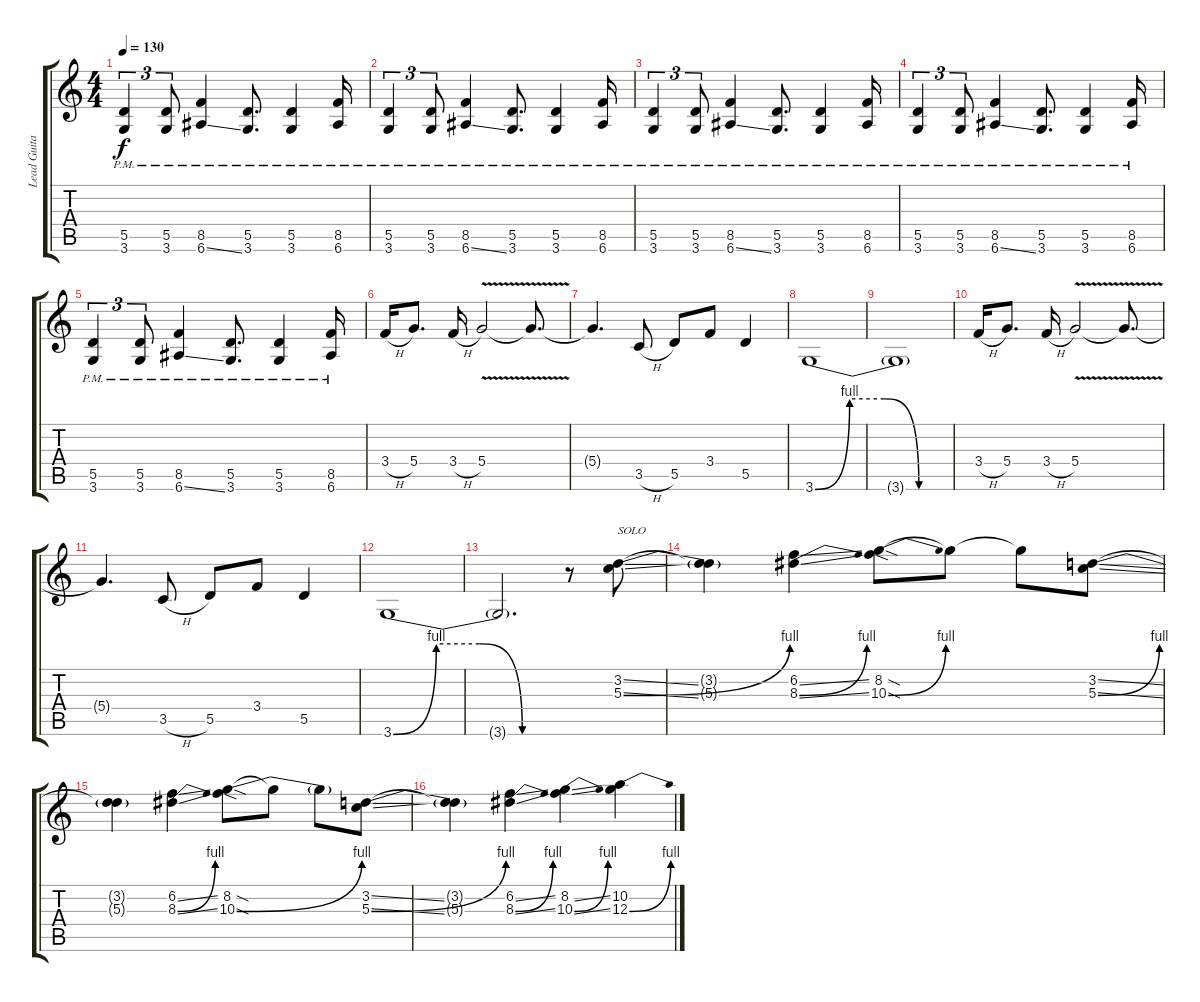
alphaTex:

\track ("Lead Guitar" "Lead Guita") {instrument distortionguitar}
\staff {score tabs}
\tuning (E4 B3 G3 D3 A2 E2) {hide}
\ts (4 4)
\tempo 130
\clef g2
\ks c
(5.5 3.6{pm}).4{tu (3 2) dy f} (5.5 3.6{pm}).8{tu (3 2)} (8.5 6.6{ss pm}).4 (5.5 3.6{pm}).8{d} (5.5 3.6{pm}).4 (8.5 6.6{pm}).16 |
(5.5 3.6{pm}).4{tu (3 2)} (5.5 3.6{pm}).8{tu (3 2)} (8.5 6.6{ss pm}).4 (5.5 3.6{pm}).8{d} (5.5 3.6{pm}).4 (8.5 6.6{pm}).16 |
(5.5 3.6{pm}).4{tu (3 2)} (5.5 3.6{pm}).8{tu (3 2)} (8.5 6.6{ss pm}).4 (5.5 3.6{pm}).8{d} (5.5 3.6{pm}).4 (8.5 6.6{pm}).16 |
(5.5 3.6{pm}).4{tu (3 2)} (5.5 3.6{pm}).8{tu (3 2)} (8.5 6.6{ss pm}).4 (5.5 3.6{pm}).8{d} (5.5 3.6{pm}).4 (8.5 6.6{pm}).16 |
(5.5 3.6{pm}).4{tu (3 2)} (5.5 3.6{pm}).8{tu (3 2)} (8.5 6.6{ss pm}).4 (5.5 3.6{pm}).8{d} (5.5 3.6{pm}).4 (8.5 6.6{pm}).16 |
3.4{h}.16 5.4.8{d} 3.4{h}.16 5.4{v}.2 5.4{t}.8{d} |
5.4{t}.4{d} 3.5{h}.8 5.5.8 3.4.8 5.5.4 |
3.6{be (custom 0 0 15 4 30 4 45 0 60 0)}.1 |
3.6{t}.1 |
3.4{h}.16 5.4.8{d} 3.4{h}.16 5.4{v}.2 5.4{t}.8{d} |
5.4{t}.4{d} 3.5{h}.8 5.5.8 3.4.8 5.5.4 |
3.6{be (custom 0 0 15 4 30 4 45 0 60 0)}.1 |
3.6{t}.2{d} r.8 (3.2{ss} 5.3{be (bend 0 0 60 4) ss}).8{txt "SOLO"} |
(3.2{t} 5.3{t}).4 (6.2{ss} 8.3{be (bend 0 0 60 4) ss}).4 (8.2{sod} 10.3{be (bend 0 0 60 4) sod}).8 8.2{t}.8 8.2{t}.8 (3.2{ss} 5.3{be (bend 0 0 60 4) ss}).8 |
(3.2{t} 5.3{t}).4 (6.2{ss} 8.3{be (bend 0 0 60 4) ss}).4 (8.2{sod} 10.3{be (bend 0 0 60 4) sod}).8 8.2{t}.8 10.3{t}.8 (3.2{ss} 5.3{be (bend 0 0 60 4) ss}).8 |
(3.2{t} 5.3{t}).4 (6.2{ss} 8.3{be (bend 0 0 60 4) ss}).4 (8.2{ss} 10.3{be (bend 0 0 60 4) ss}).4 (10.2 12.3{be (bend 0 0 60 4)}).4
